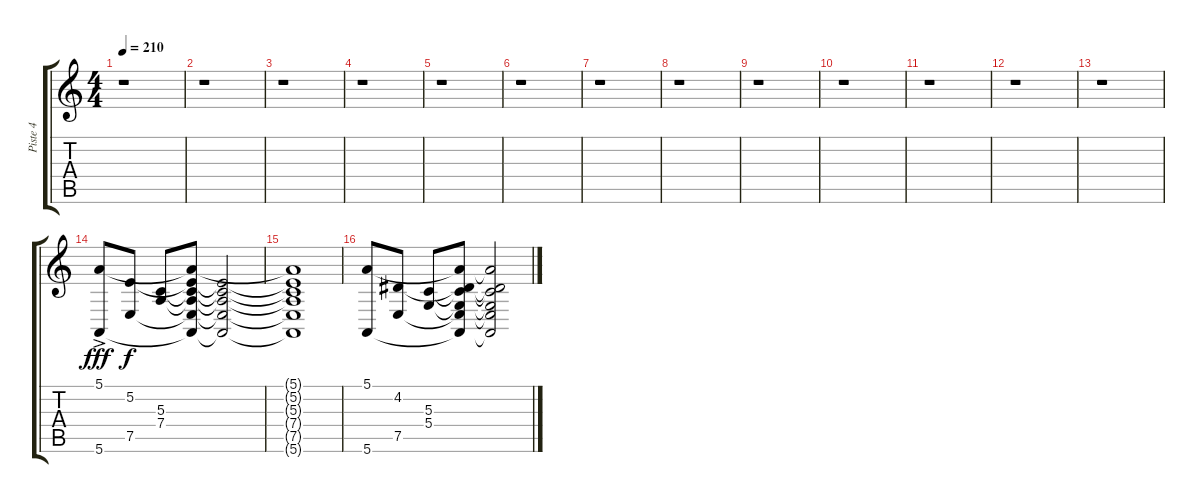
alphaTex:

\track ("Piste 4" "Piste 4") {instrument churchorgan}
\staff {score tabs}
\tuning (E4 B3 G3 D3 A2 E2) {hide}
\ts (4 4)
\tempo 210
\clef g2
\ks c
r.1{dy fff} |
r.1 |
r.1 |
r.1 |
r.1 |
r.1 |
r.1 |
r.1 |
r.1 |
r.1 |
r.1 |
r.1 |
r.1 |
(5.1{ac} 5.6).8 (5.2 7.5).8{dy f} (5.3 7.4).8 (5.1{t} 5.2{t} 5.3{t} 7.4{t} 7.5{t} 5.6{t}).8 (5.2{t} 5.3{t} 7.4{t} 7.5{t} 5.6{t}).2 |
(5.1{t} 5.2{t} 5.3{t} 7.4{t} 7.5{t} 5.6{t}).1 |
(5.1 5.6).8 (4.2 7.5).8 (5.3 5.4).8 (5.1{t} 4.2{t} 5.3{t} 5.4{t} 7.5{t} 5.6{t}).8 (5.1{t} 4.2{t} 5.3{t} 5.4{t} 7.5{t} 5.6{t}).2
